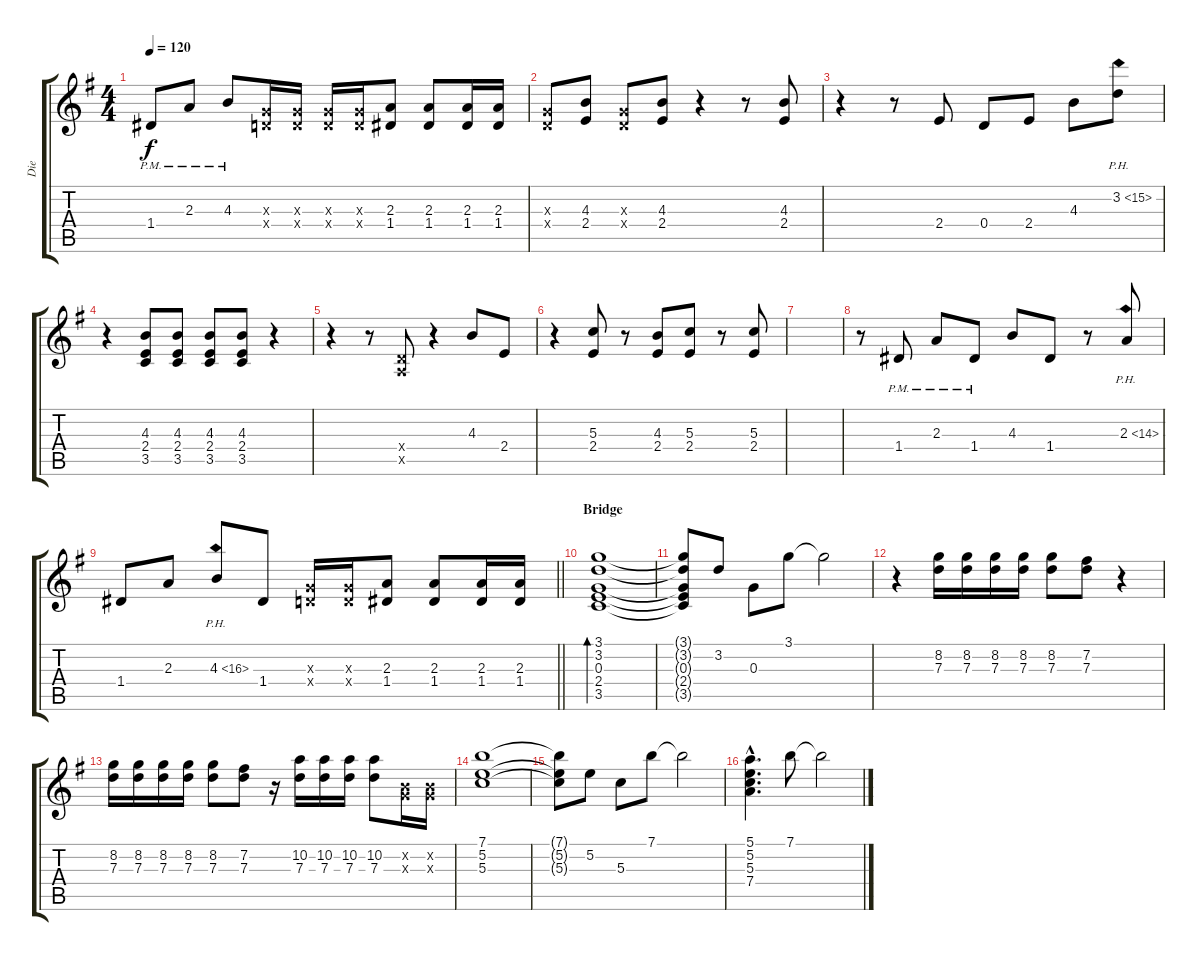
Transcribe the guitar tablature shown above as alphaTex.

\track ("Die" "Die") {instrument electricguitarclean}
\staff {score tabs}
\tuning (E4 B3 G3 D3 A2 E2) {hide}
\ts (4 4)
\tempo 120
\clef g2
\ks g
1.4{pm}.8{dy f} 2.3{pm}.8 4.3{pm}.8 (0.3{x} 0.4{x}).16 (0.3{x} 0.4{x}).16 (0.3{x} 0.4{x}).16 (0.3{x} 0.4{x}).16 (2.3 1.4).8 (2.3 1.4).8 (2.3 1.4).16 (2.3 1.4).16 |
(0.3{x} 0.4{x}).8{instrument distortionguitar} (4.3 2.4).8 (0.3{x} 0.4{x}).8 (4.3 2.4).8 r.4 r.8 (4.3 2.4).8 |
r.4 r.8 2.4.8 0.4.8 2.4.8 4.3.8 3.2{ph 12}.8 |
r.4 (4.3 2.4 3.5).8 (4.3 2.4 3.5).8 (4.3 2.4 3.5).8 (4.3 2.4 3.5).8 r.4 |
r.4 r.8 (0.4{x} 0.5{x}).8 r.4 4.3.8 2.4.8 |
r.4 (5.3 2.4).8 r.8 (4.3 2.4).8 (5.3 2.4).8 r.8 (5.3 2.4).8 |
|
r.8 1.4{pm}.8 2.3{pm}.8 1.4{pm}.8 4.3.8 1.4.8 r.8 2.3{ph 12}.8 |
\barLineRight lightlight
1.4.8 2.3.8 4.3{ph 12}.8 1.4.8 (0.3{x} 0.4{x}).16 (0.3{x} 0.4{x}).16 (2.3 1.4).8 (2.3 1.4).8 (2.3 1.4).16 (2.3 1.4).16 |
\section ("" "Bridge")
(3.1 3.2 0.3 2.4 3.5).1{bd 120 instrument electricguitarclean} |
(3.1{t} 3.2{t} 0.3{t} 2.4{t} 3.5{t}).8 3.2.8 0.3.8 3.1.8 3.1{t}.2 |
r.4 (8.2 7.3).16 (8.2 7.3).16 (8.2 7.3).16 (8.2 7.3).16 (8.2 7.3).8 (7.2 7.3).8 r.4 |
(8.2 7.3).16 (8.2 7.3).16 (8.2 7.3).16 (8.2 7.3).16 (8.2 7.3).8 (7.2 7.3).8 r.16 (10.2 7.3).16 (10.2 7.3).16 (10.2 7.3).16 (10.2 7.3).8 (0.2{x} 0.3{x}).16 (0.2{x} 0.3{x}).16 |
(7.1 5.2 5.3).1 |
(7.1{t} 5.2{t} 5.3{t}).8 5.2.8 5.3.8 7.1.8 7.1{t}.2 |
(5.1{hac} 5.2{hac} 5.3{hac} 7.4{hac}).4{d} 7.1.8 7.1{t}.2
